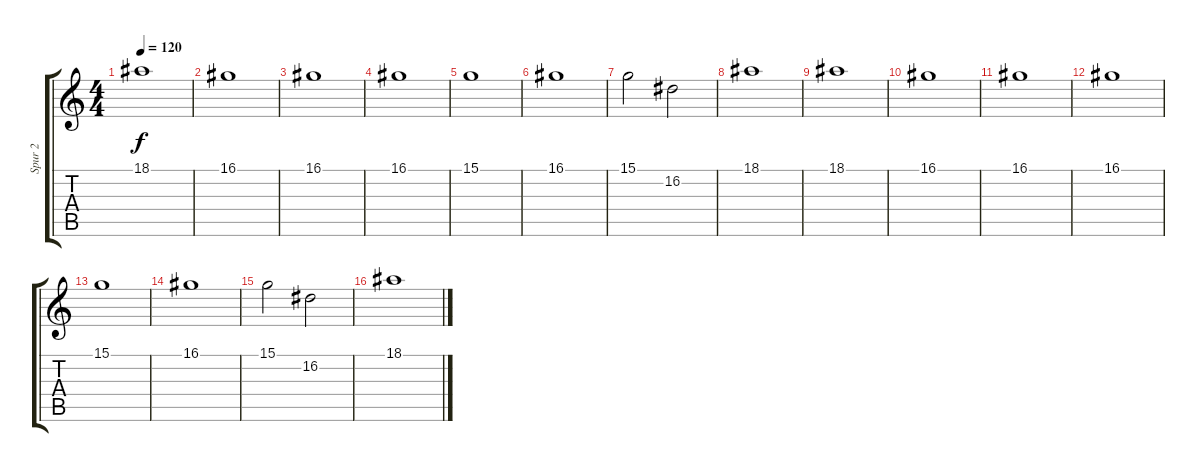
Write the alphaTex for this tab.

\track ("Spur 2" "Spur 2") {instrument stringensemble2}
\staff {score tabs}
\tuning (E4 B3 G3 D3 A2 E2) {hide}
\ts (4 4)
\tempo 120
\clef g2
\ks c
18.1.1{dy f} |
16.1.1{volume 10} |
16.1.1 |
16.1.1 |
15.1.1{volume 9} |
16.1.1{volume 10} |
15.1.2{volume 11} 16.2.2{volume 10} |
18.1.1{volume 10} |
18.1.1{volume 11} |
16.1.1{volume 9} |
16.1.1{volume 10} |
16.1.1{volume 10} |
15.1.1{volume 10} |
16.1.1{volume 10} |
15.1.2{volume 11} 16.2.2{volume 10} |
18.1.1{volume 10}
